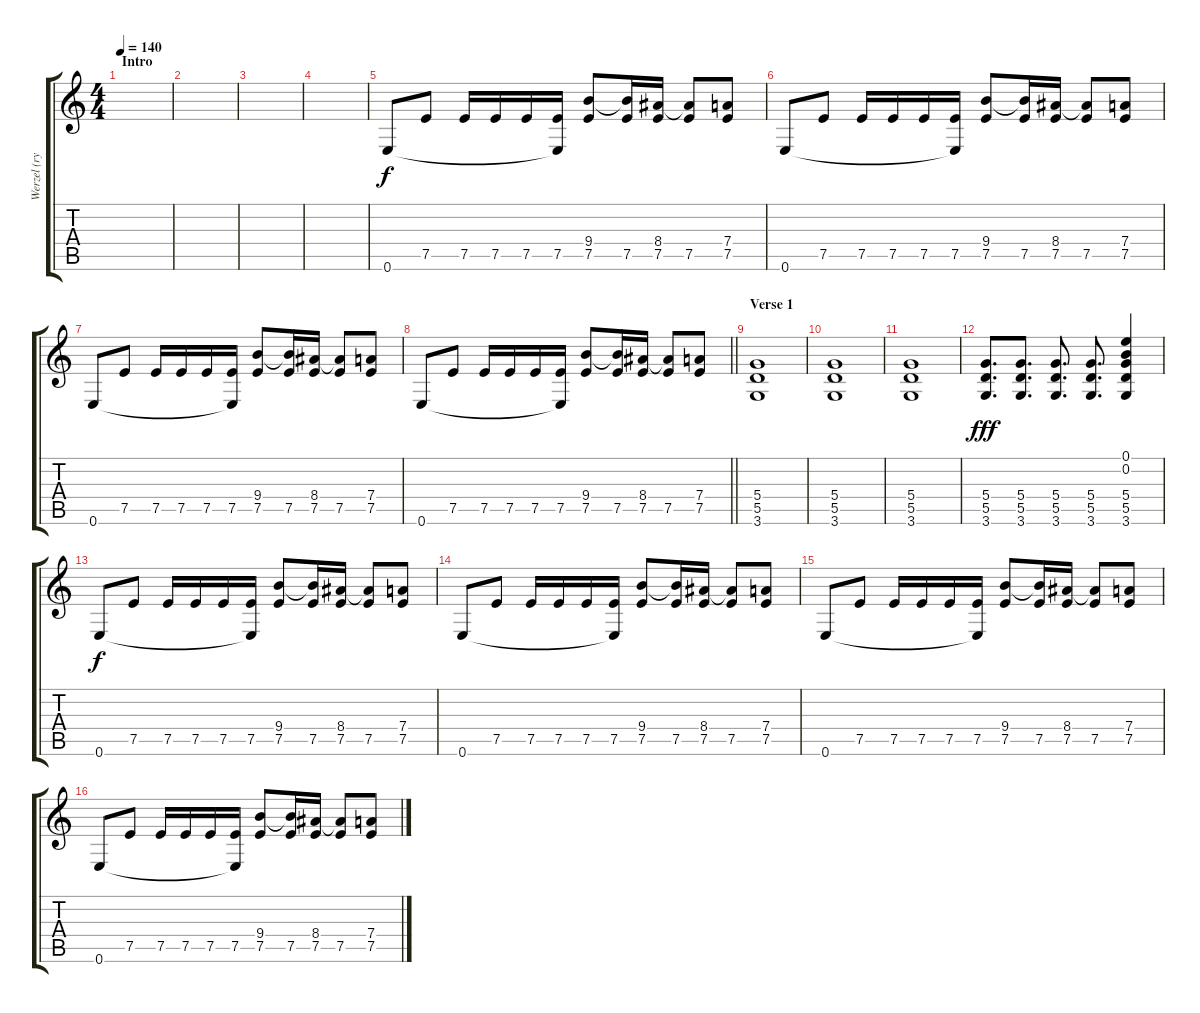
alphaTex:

\track ("Werzel (rythm)" "Werzel (ry") {instrument overdrivenguitar}
\staff {score tabs}
\tuning (E4 B3 G3 D3 A2 E2) {hide}
\ts (4 4)
\section ("" "Intro")
\tempo 140
\clef g2
\ks c
|
|
|
|
0.6.8 7.5.8 7.5.16 7.5.16 7.5.16 (7.5 0.6{t}).16 (9.4 7.5).8 (9.4{t} 7.5).16 (8.4 7.5).16 (8.4{t} 7.5).8 (7.4 7.5).8 |
0.6.8 7.5.8 7.5.16 7.5.16 7.5.16 (7.5 0.6{t}).16 (9.4 7.5).8 (9.4{t} 7.5).16 (8.4 7.5).16 (8.4{t} 7.5).8 (7.4 7.5).8 |
0.6.8 7.5.8 7.5.16 7.5.16 7.5.16 (7.5 0.6{t}).16 (9.4 7.5).8 (9.4{t} 7.5).16 (8.4 7.5).16 (8.4{t} 7.5).8 (7.4 7.5).8 |
\barLineRight lightlight
0.6.8 7.5.8 7.5.16 7.5.16 7.5.16 (7.5 0.6{t}).16 (9.4 7.5).8 (9.4{t} 7.5).16 (8.4 7.5).16 (8.4{t} 7.5).8 (7.4 7.5).8 |
\section ("" "Verse 1")
(5.4 5.5 3.6).1 |
(5.4 5.5 3.6).1 |
(5.4 5.5 3.6).1 |
(5.4 5.5 3.6).8{d dy fff} (5.4 5.5 3.6).8{d} (5.4 5.5 3.6).8{d} (5.4 5.5 3.6).8{d} (0.1 0.2 5.4 5.5 3.6).4 |
0.6.8{dy f} 7.5.8 7.5.16 7.5.16 7.5.16 (7.5 0.6{t}).16 (9.4 7.5).8 (9.4{t} 7.5).16 (8.4 7.5).16 (8.4{t} 7.5).8 (7.4 7.5).8 |
0.6.8 7.5.8 7.5.16 7.5.16 7.5.16 (7.5 0.6{t}).16 (9.4 7.5).8 (9.4{t} 7.5).16 (8.4 7.5).16 (8.4{t} 7.5).8 (7.4 7.5).8 |
0.6.8 7.5.8 7.5.16 7.5.16 7.5.16 (7.5 0.6{t}).16 (9.4 7.5).8 (9.4{t} 7.5).16 (8.4 7.5).16 (8.4{t} 7.5).8 (7.4 7.5).8 |
0.6.8 7.5.8 7.5.16 7.5.16 7.5.16 (7.5 0.6{t}).16 (9.4 7.5).8 (9.4{t} 7.5).16 (8.4 7.5).16 (8.4{t} 7.5).8 (7.4 7.5).8
